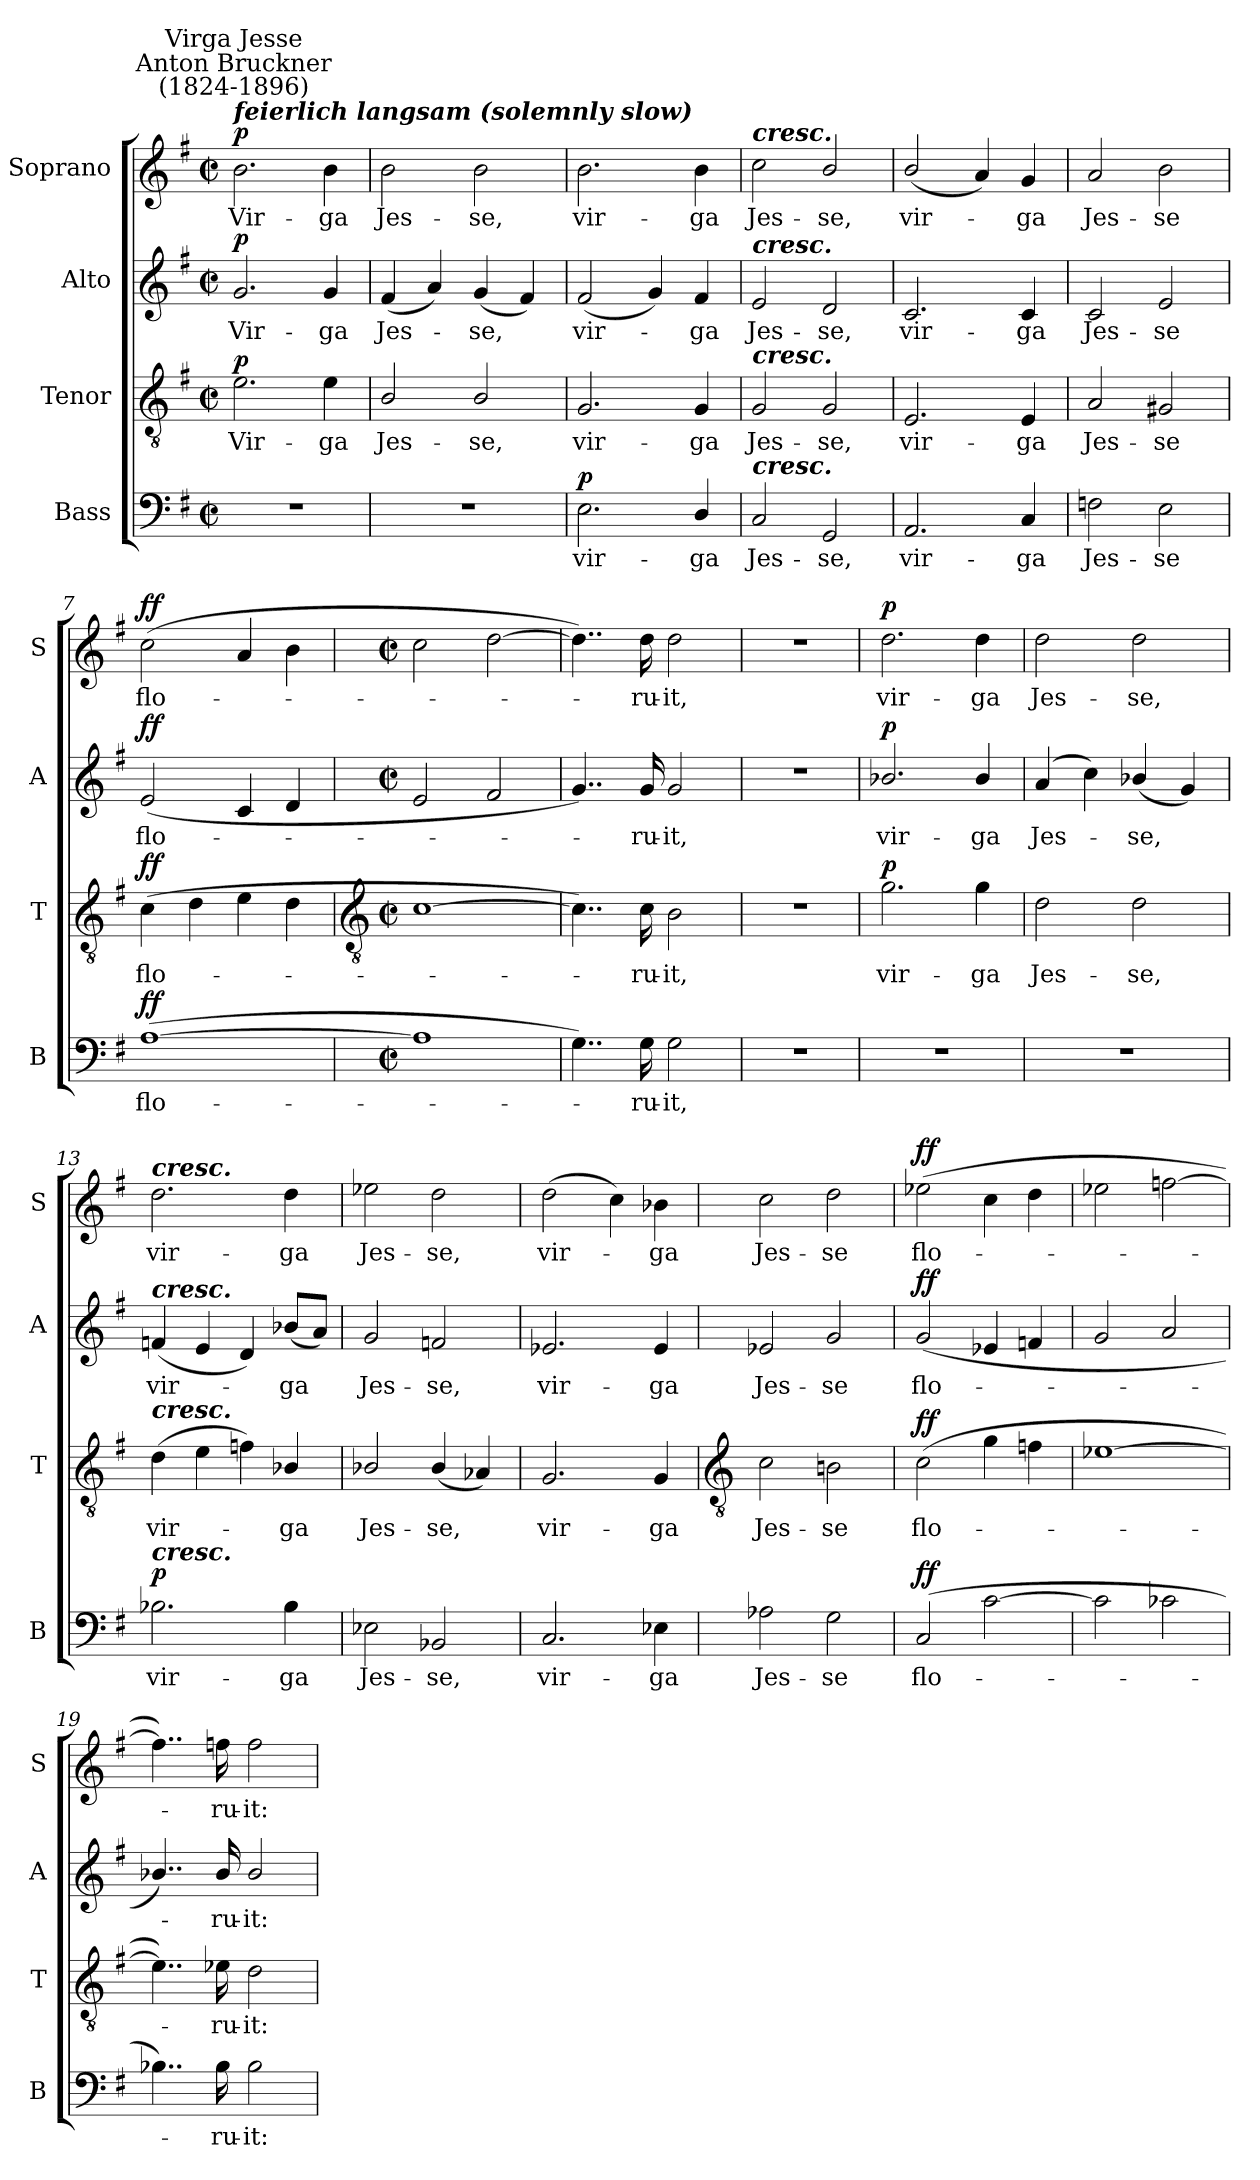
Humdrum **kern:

**kern	**text	**dynam	**kern	**text	**dynam	**kern	**text	**dynam	**kern	**text	**dynam
*part4	*part4	*part4	*part3	*part3	*part3	*part2	*part2	*part2	*part1	*part1	*part1
*staff4	*staff4	*staff4	*staff3	*staff3	*staff3	*staff2	*staff2	*staff2	*staff1	*staff1	*staff1
*I"Bass	*	*	*I"Tenor	*	*	*I"Alto	*	*	*I"Soprano	*	*
*I'B	*	*	*I'T	*	*	*I'A	*	*	*I'S	*	*
*clefF4	*	*	*clefGv2	*	*	*clefG2	*	*	*clefG2	*	*
*k[f#]	*	*	*k[f#]	*	*	*k[f#]	*	*	*k[f#]	*	*
*G:	*	*	*G:	*	*	*G:	*	*	*G:	*	*
*M2/2	*	*	*M2/2	*	*	*M2/2	*	*	*M2/2	*	*
*met(c|)	*	*	*met(c|)	*	*	*met(c|)	*	*	*met(c|)	*	*
=1	=1	=1	=1	=1	=1	=1	=1	=1	=1	=1	=1
!	!	!	!	!	!	!	!	!	!LO:TX:a:Bi:t=feierlich langsam (solemnly slow)	!	!
!	!	!	!	!	!	!	!	!	!LO:TX:a:cj:t=Anton Bruckner\n(1824-1896)	!	!
!	!	!	!	!	!	!	!	!	!LO:TX:a:cj:t=Virga Jesse	!	!
!	!	!	!	!LO:LY:b	!LO:DY:b	!	!LO:LY:b	!LO:DY:b	!	!LO:LY:b	!LO:DY:b
1r	.	.	2.e	Vir-	p	2.g	Vir-	p	2.b	Vir-	p
!	!	!	!	!LO:LY:b	!	!	!LO:LY:b	!	!	!LO:LY:b	!
.	.	.	4e	-ga	.	4g	-ga	.	4b	-ga	.
=2	=2	=2	=2	=2	=2	=2	=2	=2	=2	=2	=2
!	!	!	!	!LO:LY:b	!	!	!LO:LY:b	!	!	!LO:LY:b	!
1r	.	.	2B/	Jes-	.	(<4f#	Jes-	.	2b	Jes-	.
.	.	.	.	.	.	4a)	.	.	.	.	.
!	!	!	!	!LO:LY:b	!	!	!LO:LY:b	!	!	!LO:LY:b	!
.	.	.	2B/	-se,	.	(<4g	-se,	.	2b	-se,	.
.	.	.	.	.	.	4f#)	.	.	.	.	.
=3	=3	=3	=3	=3	=3	=3	=3	=3	=3	=3	=3
!	!LO:LY:b	!LO:DY:b	!	!LO:LY:b	!	!	!LO:LY:b	!	!	!LO:LY:b	!
2.E	vir-	p	2.G	vir-	.	(<2f#	vir-	.	2.b	vir-	.
.	.	.	.	.	.	4g)	.	.	.	.	.
!	!LO:LY:b	!	!	!LO:LY:b	!	!	!LO:LY:b	!	!	!LO:LY:b	!
4D/	-ga	.	4G	-ga	.	4f#	ga	.	4b	-ga	.
=4	=4	=4	=4	=4	=4	=4	=4	=4	=4	=4	=4
!	!	!	!	!	!	!	!	!	!LO:TX:a:Bi:t=cresc.	!	!
!	!	!	!	!	!	!LO:TX:a:Bi:t=cresc.	!	!	!	!	!
!	!	!	!LO:TX:a:Bi:t=cresc.	!	!	!	!	!	!	!	!
!LO:TX:a:Bi:t=cresc.	!	!	!	!	!	!	!	!	!	!	!
!	!LO:LY:b	!	!	!LO:LY:b	!	!	!LO:LY:b	!	!	!LO:LY:b	!
2C	Jes-	.	2G	Jes-	.	2e	Jes-	.	2cc	Jes-	.
!	!LO:LY:b	!	!	!LO:LY:b	!	!	!LO:LY:b	!	!	!LO:LY:b	!
2GG	-se,	.	2G	-se,	.	2d	-se,	.	2b/	-se,	.
=5	=5	=5	=5	=5	=5	=5	=5	=5	=5	=5	=5
!	!LO:LY:b	!	!	!LO:LY:b	!	!	!LO:LY:b	!	!	!LO:LY:b	!
2.AA	vir-	.	2.E	vir-	.	2.c	vir-	.	(<2b/	vir-	.
.	.	.	.	.	.	.	.	.	4a)	.	.
!	!LO:LY:b	!	!	!LO:LY:b	!	!	!LO:LY:b	!	!	!LO:LY:b	!
4C	-ga	.	4E	-ga	.	4c	-ga	.	4g	ga	.
=6	=6	=6	=6	=6	=6	=6	=6	=6	=6	=6	=6
!	!LO:LY:b	!	!	!LO:LY:b	!	!	!LO:LY:b	!	!	!LO:LY:b	!
2Fn	Jes-	.	2A	Jes-	.	2c	Jes-	.	2a	Jes-	.
!	!LO:LY:b	!	!	!LO:LY:b	!	!	!LO:LY:b	!	!	!LO:LY:b	!
2E	-se	.	2G#X	-se	.	2e	-se	.	2b	-se	.
=7	=7	=7	=7	=7	=7	=7	=7	=7	=7	=7	=7
!	!LO:LY:b	!LO:DY:b	!	!LO:LY:b	!LO:DY:b	!	!LO:LY:b	!LO:DY:b	!	!LO:LY:b	!LO:DY:b
(>[1A	flo-	ff	(>4c	flo-	ff	(<2e	flo-	ff	(>2cc	flo-	ff
.	.	.	4d	.	.	.	.	.	.	.	.
.	.	.	4e	.	.	4c	.	.	4a	.	.
.	.	.	4d	.	.	4d	.	.	4b	.	.
!!LO:LB:g=z
=8	=8	=8	=8	=8	=8	=8	=8	=8	=8	=8	=8
*	*	*	*clefGv2	*	*	*	*	*	*	*	*
*M2/2	*	*	*M2/2	*	*	*M2/2	*	*	*M2/2	*	*
*met(c|)	*	*	*met(c|)	*	*	*met(c|)	*	*	*met(c|)	*	*
1A]	.	.	[1c	.	.	2e	.	.	2cc	.	.
.	.	.	.	.	.	2f#	.	.	[2dd	.	.
=9	=9	=9	=9	=9	=9	=9	=9	=9	=9	=9	=9
4..G)	.	.	4..c])	.	.	4..g)	.	.	4..dd])	.	.
!	!LO:LY:b	!	!	!LO:LY:b	!	!	!LO:LY:b	!	!	!LO:LY:b	!
16G	ru-	.	16c	ru-	.	16g	ru-	.	16dd	ru-	.
!	!LO:LY:b	!	!	!LO:LY:b	!	!	!LO:LY:b	!	!	!LO:LY:b	!
2G	-it,	.	2B	-it,	.	2g	-it,	.	2dd	-it,	.
=10	=10	=10	=10	=10	=10	=10	=10	=10	=10	=10	=10
1r	.	.	1r	.	.	1r	.	.	1r	.	.
=11	=11	=11	=11	=11	=11	=11	=11	=11	=11	=11	=11
!	!	!	!	!LO:LY:b	!LO:DY:b	!	!LO:LY:b	!LO:DY:b	!	!LO:LY:b	!LO:DY:b
1r	.	.	2.g	vir-	p	2.b-X/	vir-	p	2.dd	vir-	p
!	!	!	!	!LO:LY:b	!	!	!LO:LY:b	!	!	!LO:LY:b	!
.	.	.	4g	-ga	.	4b-/	-ga	.	4dd	-ga	.
=12	=12	=12	=12	=12	=12	=12	=12	=12	=12	=12	=12
!	!	!	!	!LO:LY:b	!	!	!LO:LY:b	!	!	!LO:LY:b	!
1r	.	.	2d	Jes-	.	(<4a	Jes-	.	2dd	Jes-	.
.	.	.	.	.	.	4cc)	.	.	.	.	.
!	!	!	!	!LO:LY:b	!	!	!LO:LY:b	!	!	!LO:LY:b	!
.	.	.	2d	-se,	.	(<4b-X/	se,	.	2dd	-se,	.
.	.	.	.	.	.	4g)	.	.	.	.	.
=13	=13	=13	=13	=13	=13	=13	=13	=13	=13	=13	=13
!	!	!	!	!	!	!	!	!	!LO:TX:a:Bi:t=cresc.	!	!
!	!	!	!	!	!	!LO:TX:a:Bi:t=cresc.	!	!	!	!	!
!	!	!	!LO:TX:a:Bi:t=cresc.	!	!	!	!	!	!	!	!
!LO:TX:a:Bi:t=cresc.	!	!	!	!	!	!	!	!	!	!	!
!	!LO:LY:b	!LO:DY:b	!	!LO:LY:b	!	!	!LO:LY:b	!	!	!LO:LY:b	!
2.B-X	vir-	p	(>4d	vir-	.	(<4fn	vir-	.	2.dd	vir-	.
.	.	.	4e	.	.	4e	.	.	.	.	.
.	.	.	4fn)	.	.	4d)	.	.	.	.	.
!	!LO:LY:b	!	!	!LO:LY:b	!	!	!LO:LY:b	!	!	!LO:LY:b	!
4B-	-ga	.	4B-X/	ga	.	(<8b-XL	ga	.	4dd	-ga	.
.	.	.	.	.	.	8aJ)	.	.	.	.	.
=14	=14	=14	=14	=14	=14	=14	=14	=14	=14	=14	=14
!	!LO:LY:b	!	!	!LO:LY:b	!	!	!LO:LY:b	!	!	!LO:LY:b	!
2E-X	Jes-	.	2B-X/	Jes-	.	2g	Jes-	.	2ee-X	Jes-	.
!	!LO:LY:b	!	!	!LO:LY:b	!	!	!LO:LY:b	!	!	!LO:LY:b	!
2BB-X	-se,	.	(<4B-/	-se,	.	2fn	-se,	.	2dd	-se,	.
.	.	.	4A-X)	.	.	.	.	.	.	.	.
=15	=15	=15	=15	=15	=15	=15	=15	=15	=15	=15	=15
!	!LO:LY:b	!	!	!LO:LY:b	!	!	!LO:LY:b	!	!	!LO:LY:b	!
2.C	vir-	.	2.G	vir-	.	2.e-X	vir-	.	(>2dd	vir-	.
.	.	.	.	.	.	.	.	.	4cc)	.	.
!	!LO:LY:b	!	!	!LO:LY:b	!	!	!LO:LY:b	!	!	!LO:LY:b	!
4E-X	-ga	.	4G	-ga	.	4e-	-ga	.	4b-X	ga	.
!!LO:LB:g=z
=16	=16	=16	=16	=16	=16	=16	=16	=16	=16	=16	=16
*	*	*	*clefGv2	*	*	*	*	*	*	*	*
!	!LO:LY:b	!	!	!LO:LY:b	!	!	!LO:LY:b	!	!	!LO:LY:b	!
2A-X	Jes-	.	2c	Jes-	.	2e-X	Jes-	.	2cc	Jes-	.
!	!LO:LY:b	!	!	!LO:LY:b	!	!	!LO:LY:b	!	!	!LO:LY:b	!
2G	-se	.	2Bn	-se	.	2g	-se	.	2dd	-se	.
=17	=17	=17	=17	=17	=17	=17	=17	=17	=17	=17	=17
!	!LO:LY:b	!LO:DY:b	!	!LO:LY:b	!LO:DY:b	!	!LO:LY:b	!LO:DY:b	!	!LO:LY:b	!LO:DY:b
(<2C	flo-	ff	(>2c	flo-	ff	(<2g	flo-	ff	(>2ee-X	flo-	ff
[2c	.	.	4g	.	.	4e-X	.	.	4cc	.	.
.	.	.	4fn	.	.	4fn	.	.	4dd	.	.
=18	=18	=18	=18	=18	=18	=18	=18	=18	=18	=18	=18
2c]	.	.	[1e-X	.	.	2g	.	.	2ee-X	.	.
2c-X	.	.	.	.	.	2a	.	.	[2ffn	.	.
=19	=19	=19	=19	=19	=19	=19	=19	=19	=19	=19	=19
4..B-X)	.	.	4..e-])	.	.	4..b-X/)	.	.	4..ff])	.	.
!	!LO:LY:b	!	!	!LO:LY:b	!	!	!LO:LY:b	!	!	!LO:LY:b	!
16B-	ru-	.	16e-X	ru-	.	16b-/	ru-	.	16ffn	ru-	.
!	!LO:LY:b	!	!	!LO:LY:b	!	!	!LO:LY:b	!	!	!LO:LY:b	!
2B-	-it:	.	2d	-it:	.	2b-/	-it:	.	2ff	-it:	.
=	=	=	=	=	=	=	=	=	=	=	=
*-	*-	*-	*-	*-	*-	*-	*-	*-	*-	*-	*-
